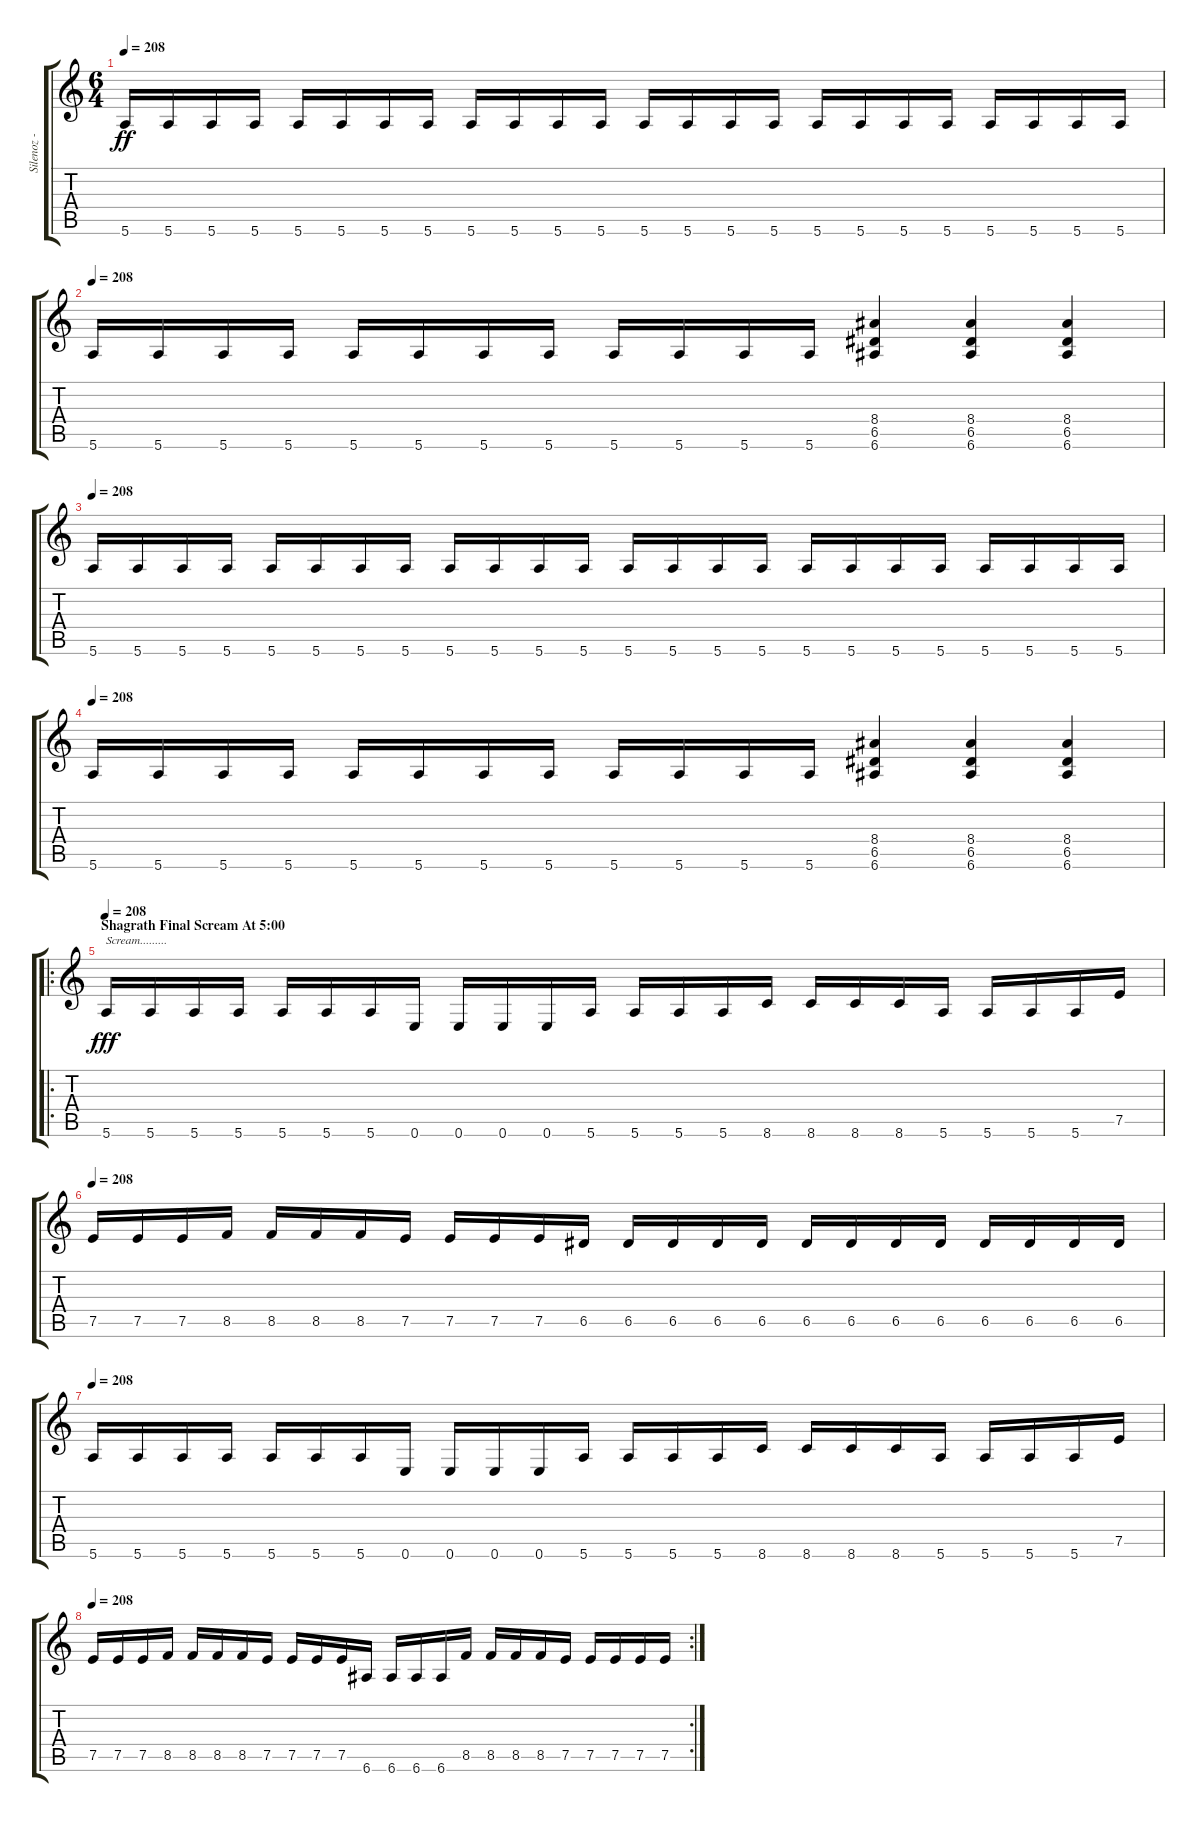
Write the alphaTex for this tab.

\track ("Silenoz - Guitar" "Silenoz - ") {instrument distortionguitar}
\staff {score tabs}
\tuning (E4 B3 G3 D3 A2 E2) {hide}
\ts (6 4)
\tempo 208
\clef g2
\ks c
5.6.16{dy ff} 5.6.16 5.6.16 5.6.16 5.6.16 5.6.16 5.6.16 5.6.16 5.6.16 5.6.16 5.6.16 5.6.16 5.6.16 5.6.16 5.6.16 5.6.16 5.6.16 5.6.16 5.6.16 5.6.16 5.6.16 5.6.16 5.6.16 5.6.16 |
\tempo 208
5.6.16 5.6.16 5.6.16 5.6.16 5.6.16 5.6.16 5.6.16 5.6.16 5.6.16 5.6.16 5.6.16 5.6.16 (8.4 6.5 6.6).4 (8.4 6.5 6.6).4 (8.4 6.5 6.6).4 |
\tempo 208
5.6.16 5.6.16 5.6.16 5.6.16 5.6.16 5.6.16 5.6.16 5.6.16 5.6.16 5.6.16 5.6.16 5.6.16 5.6.16 5.6.16 5.6.16 5.6.16 5.6.16 5.6.16 5.6.16 5.6.16 5.6.16 5.6.16 5.6.16 5.6.16 |
\tempo 208
5.6.16 5.6.16 5.6.16 5.6.16 5.6.16 5.6.16 5.6.16 5.6.16 5.6.16 5.6.16 5.6.16 5.6.16 (8.4 6.5 6.6).4 (8.4 6.5 6.6).4 (8.4 6.5 6.6).4 |
\ro
\section ("" "Shagrath Final Scream At 5:00")
\tempo 208
5.6.16{txt "Scream........." dy fff} 5.6.16 5.6.16 5.6.16 5.6.16 5.6.16 5.6.16 0.6.16 0.6.16 0.6.16 0.6.16 5.6.16 5.6.16 5.6.16 5.6.16 8.6.16 8.6.16 8.6.16 8.6.16 5.6.16 5.6.16 5.6.16 5.6.16 7.5.16 |
\tempo 208
7.5.16 7.5.16 7.5.16 8.5.16 8.5.16 8.5.16 8.5.16 7.5.16 7.5.16 7.5.16 7.5.16 6.5.16 6.5.16 6.5.16 6.5.16 6.5.16 6.5.16 6.5.16 6.5.16 6.5.16 6.5.16 6.5.16 6.5.16 6.5.16 |
\tempo 208
5.6.16 5.6.16 5.6.16 5.6.16 5.6.16 5.6.16 5.6.16 0.6.16 0.6.16 0.6.16 0.6.16 5.6.16 5.6.16 5.6.16 5.6.16 8.6.16 8.6.16 8.6.16 8.6.16 5.6.16 5.6.16 5.6.16 5.6.16 7.5.16 |
\rc 2
\tempo 208
7.5.16 7.5.16 7.5.16 8.5.16 8.5.16 8.5.16 8.5.16 7.5.16 7.5.16 7.5.16 7.5.16 6.6.16 6.6.16 6.6.16 6.6.16 8.5.16 8.5.16 8.5.16 8.5.16 7.5.16 7.5.16 7.5.16 7.5.16 7.5.16
